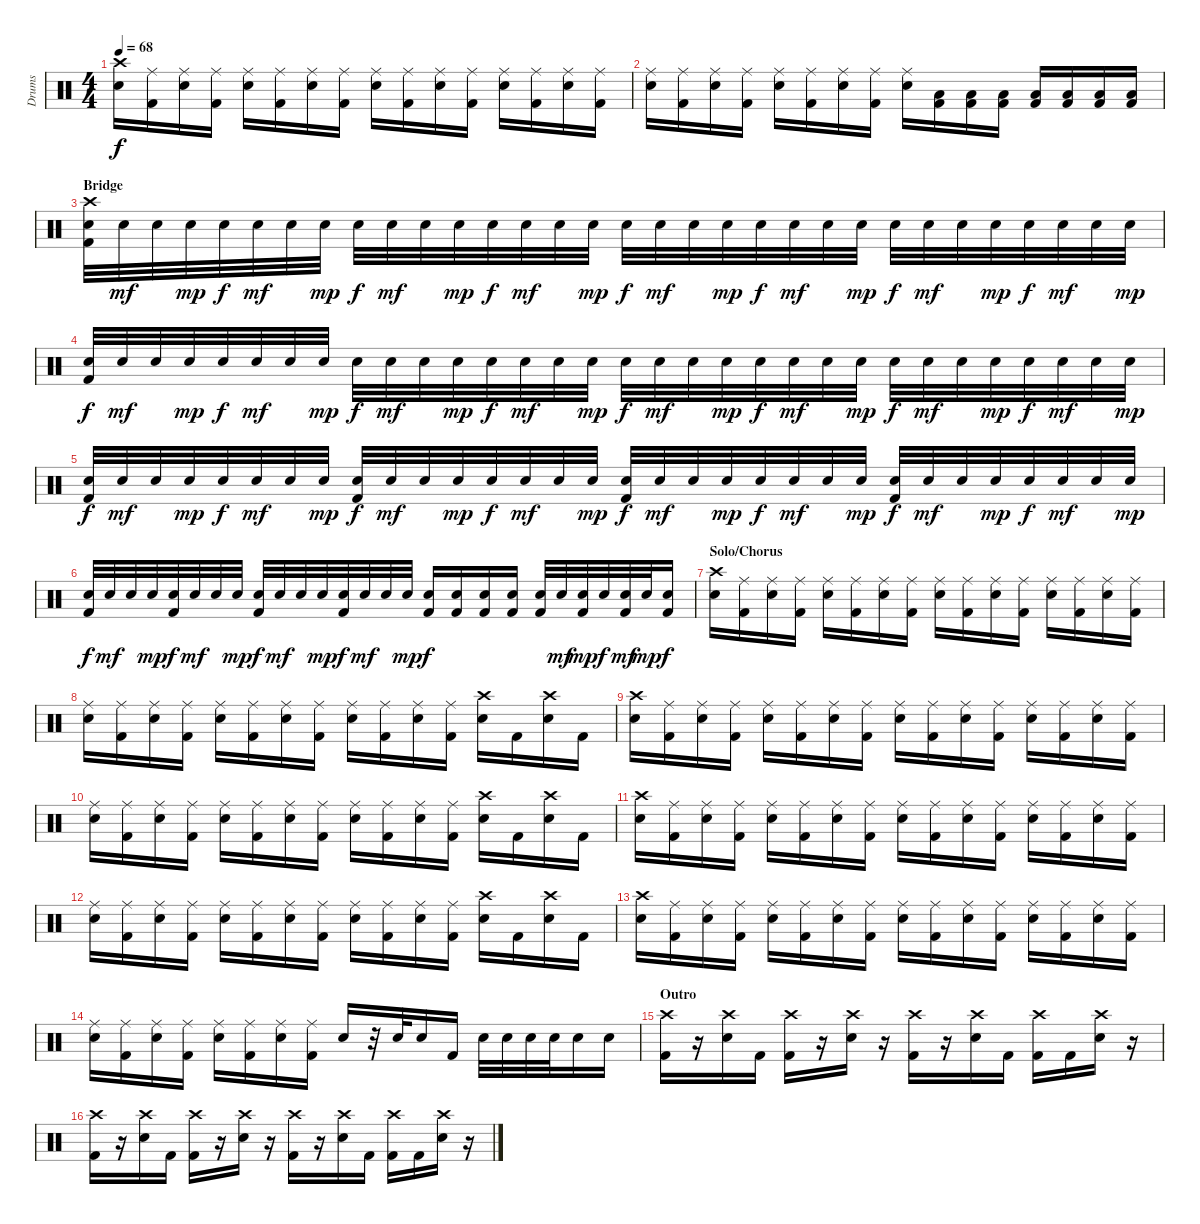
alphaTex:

\track ("Drums" "Drums") {instrument percussion}
\staff {score}
\articulation defaults
\ts (4 4)
\tempo 68
\clef neutral
\ks c
("Crash high (hit)" "Electric Snare (hit)").16{dy f} ("Ride (middle)" "Kick (hit) 2").16 ("Ride (middle)" "Electric Snare (hit)").16 ("Ride (middle)" "Kick (hit) 2").16 ("Ride (middle)" "Electric Snare (hit)").16 ("Ride (middle)" "Kick (hit) 2").16 ("Ride (middle)" "Electric Snare (hit)").16 ("Ride (middle)" "Kick (hit) 2").16 ("Ride (middle)" "Electric Snare (hit)").16 ("Ride (middle)" "Kick (hit) 2").16 ("Ride (middle)" "Electric Snare (hit)").16 ("Ride (middle)" "Kick (hit) 2").16 ("Ride (middle)" "Electric Snare (hit)").16 ("Ride (middle)" "Kick (hit) 2").16 ("Ride (middle)" "Electric Snare (hit)").16 ("Ride (middle)" "Kick (hit) 2").16 |
("Ride (middle)" "Electric Snare (hit)").16 ("Ride (middle)" "Kick (hit) 2").16 ("Ride (middle)" "Electric Snare (hit)").16 ("Ride (middle)" "Kick (hit) 2").16 ("Ride (middle)" "Electric Snare (hit)").16 ("Ride (middle)" "Kick (hit) 2").16 ("Ride (middle)" "Electric Snare (hit)").16 ("Ride (middle)" "Kick (hit) 2").16 ("Ride (middle)" "Electric Snare (hit)").16 ("Low Floor Tom (hit)" "Kick (hit) 2").16 ("Low Floor Tom (hit)" "Kick (hit) 2").16 ("Low Floor Tom (hit)" "Kick (hit) 2").16 ("Low Floor Tom (hit)" "Kick (hit) 2").16 ("Low Floor Tom (hit)" "Kick (hit) 2").16 ("Low Floor Tom (hit)" "Kick (hit) 2").16 ("Low Floor Tom (hit)" "Kick (hit) 2").16 |
\section ("" "Bridge")
("Crash high (hit)" "Electric Snare (hit)" "Kick (hit) 2").32 "Electric Snare (hit)".32{dy mf} "Electric Snare (hit)".32 "Electric Snare (hit)".32{dy mp} "Electric Snare (hit)".32{dy f} "Electric Snare (hit)".32{dy mf} "Electric Snare (hit)".32 "Electric Snare (hit)".32{dy mp} "Electric Snare (hit)".32{dy f} "Electric Snare (hit)".32{dy mf} "Electric Snare (hit)".32 "Electric Snare (hit)".32{dy mp} "Electric Snare (hit)".32{dy f} "Electric Snare (hit)".32{dy mf} "Electric Snare (hit)".32 "Electric Snare (hit)".32{dy mp} "Electric Snare (hit)".32{dy f} "Electric Snare (hit)".32{dy mf} "Electric Snare (hit)".32 "Electric Snare (hit)".32{dy mp} "Electric Snare (hit)".32{dy f} "Electric Snare (hit)".32{dy mf} "Electric Snare (hit)".32 "Electric Snare (hit)".32{dy mp} "Electric Snare (hit)".32{dy f} "Electric Snare (hit)".32{dy mf} "Electric Snare (hit)".32 "Electric Snare (hit)".32{dy mp} "Electric Snare (hit)".32{dy f} "Electric Snare (hit)".32{dy mf} "Electric Snare (hit)".32 "Electric Snare (hit)".32{dy mp} |
("Electric Snare (hit)" "Kick (hit) 2").32{dy f} "Electric Snare (hit)".32{dy mf} "Electric Snare (hit)".32 "Electric Snare (hit)".32{dy mp} "Electric Snare (hit)".32{dy f} "Electric Snare (hit)".32{dy mf} "Electric Snare (hit)".32 "Electric Snare (hit)".32{dy mp} "Electric Snare (hit)".32{dy f} "Electric Snare (hit)".32{dy mf} "Electric Snare (hit)".32 "Electric Snare (hit)".32{dy mp} "Electric Snare (hit)".32{dy f} "Electric Snare (hit)".32{dy mf} "Electric Snare (hit)".32 "Electric Snare (hit)".32{dy mp} "Electric Snare (hit)".32{dy f} "Electric Snare (hit)".32{dy mf} "Electric Snare (hit)".32 "Electric Snare (hit)".32{dy mp} "Electric Snare (hit)".32{dy f} "Electric Snare (hit)".32{dy mf} "Electric Snare (hit)".32 "Electric Snare (hit)".32{dy mp} "Electric Snare (hit)".32{dy f} "Electric Snare (hit)".32{dy mf} "Electric Snare (hit)".32 "Electric Snare (hit)".32{dy mp} "Electric Snare (hit)".32{dy f} "Electric Snare (hit)".32{dy mf} "Electric Snare (hit)".32 "Electric Snare (hit)".32{dy mp} |
("Electric Snare (hit)" "Kick (hit) 2").32{dy f} "Electric Snare (hit)".32{dy mf} "Electric Snare (hit)".32 "Electric Snare (hit)".32{dy mp} "Electric Snare (hit)".32{dy f} "Electric Snare (hit)".32{dy mf} "Electric Snare (hit)".32 "Electric Snare (hit)".32{dy mp} ("Electric Snare (hit)" "Kick (hit) 2").32{dy f} "Electric Snare (hit)".32{dy mf} "Electric Snare (hit)".32 "Electric Snare (hit)".32{dy mp} "Electric Snare (hit)".32{dy f} "Electric Snare (hit)".32{dy mf} "Electric Snare (hit)".32 "Electric Snare (hit)".32{dy mp} ("Electric Snare (hit)" "Kick (hit) 2").32{dy f} "Electric Snare (hit)".32{dy mf} "Electric Snare (hit)".32 "Electric Snare (hit)".32{dy mp} "Electric Snare (hit)".32{dy f} "Electric Snare (hit)".32{dy mf} "Electric Snare (hit)".32 "Electric Snare (hit)".32{dy mp} ("Electric Snare (hit)" "Kick (hit) 2").32{dy f} "Electric Snare (hit)".32{dy mf} "Electric Snare (hit)".32 "Electric Snare (hit)".32{dy mp} "Electric Snare (hit)".32{dy f} "Electric Snare (hit)".32{dy mf} "Electric Snare (hit)".32 "Electric Snare (hit)".32{dy mp} |
("Electric Snare (hit)" "Kick (hit) 2").32{dy f} "Electric Snare (hit)".32{dy mf} "Electric Snare (hit)".32 "Electric Snare (hit)".32{dy mp} ("Electric Snare (hit)" "Kick (hit) 2").32{dy f} "Electric Snare (hit)".32{dy mf} "Electric Snare (hit)".32 "Electric Snare (hit)".32{dy mp} ("Electric Snare (hit)" "Kick (hit) 2").32{dy f} "Electric Snare (hit)".32{dy mf} "Electric Snare (hit)".32 "Electric Snare (hit)".32{dy mp} ("Electric Snare (hit)" "Kick (hit) 2").32{dy f} "Electric Snare (hit)".32{dy mf} "Electric Snare (hit)".32 "Electric Snare (hit)".32{dy mp} ("Electric Snare (hit)" "Kick (hit) 2").16{dy f} ("Electric Snare (hit)" "Kick (hit) 2").16 ("Electric Snare (hit)" "Kick (hit) 2").16 ("Electric Snare (hit)" "Kick (hit) 2").16 ("Electric Snare (hit)" "Kick (hit) 2").32 "Electric Snare (hit)".32{dy mf} ("Electric Snare (hit)" "Kick (hit) 2").32{dy mp} "Electric Snare (hit)".32{dy f} ("Electric Snare (hit)" "Kick (hit) 2").32{dy mf} "Electric Snare (hit)".32{dy mp} ("Electric Snare (hit)" "Kick (hit) 2").16{dy f} |
\section ("" "Solo/Chorus")
("Crash high (hit)" "Electric Snare (hit)").16 ("Ride (middle)" "Kick (hit) 2").16 ("Ride (middle)" "Electric Snare (hit)").16 ("Ride (middle)" "Kick (hit) 2").16 ("Ride (middle)" "Electric Snare (hit)").16 ("Ride (middle)" "Kick (hit) 2").16 ("Ride (middle)" "Electric Snare (hit)").16 ("Ride (middle)" "Kick (hit) 2").16 ("Ride (middle)" "Electric Snare (hit)").16 ("Ride (middle)" "Kick (hit) 2").16 ("Ride (middle)" "Electric Snare (hit)").16 ("Ride (middle)" "Kick (hit) 2").16 ("Ride (middle)" "Electric Snare (hit)").16 ("Ride (middle)" "Kick (hit) 2").16 ("Ride (middle)" "Electric Snare (hit)").16 ("Ride (middle)" "Kick (hit) 2").16 |
("Ride (middle)" "Electric Snare (hit)").16 ("Ride (middle)" "Kick (hit) 2").16 ("Ride (middle)" "Electric Snare (hit)").16 ("Ride (middle)" "Kick (hit) 2").16 ("Ride (middle)" "Electric Snare (hit)").16 ("Ride (middle)" "Kick (hit) 2").16 ("Ride (middle)" "Electric Snare (hit)").16 ("Ride (middle)" "Kick (hit) 2").16 ("Ride (middle)" "Electric Snare (hit)").16 ("Ride (middle)" "Kick (hit) 2").16 ("Ride (middle)" "Electric Snare (hit)").16 ("Ride (middle)" "Kick (hit) 2").16 ("Crash high (hit)" "Electric Snare (hit)").16 "Kick (hit) 2".16 ("Crash high (hit)" "Electric Snare (hit)").16 "Kick (hit) 2".16 |
("Crash high (hit)" "Electric Snare (hit)").16 ("Ride (middle)" "Kick (hit) 2").16 ("Ride (middle)" "Electric Snare (hit)").16 ("Ride (middle)" "Kick (hit) 2").16 ("Ride (middle)" "Electric Snare (hit)").16 ("Ride (middle)" "Kick (hit) 2").16 ("Ride (middle)" "Electric Snare (hit)").16 ("Ride (middle)" "Kick (hit) 2").16 ("Ride (middle)" "Electric Snare (hit)").16 ("Ride (middle)" "Kick (hit) 2").16 ("Ride (middle)" "Electric Snare (hit)").16 ("Ride (middle)" "Kick (hit) 2").16 ("Ride (middle)" "Electric Snare (hit)").16 ("Ride (middle)" "Kick (hit) 2").16 ("Ride (middle)" "Electric Snare (hit)").16 ("Ride (middle)" "Kick (hit) 2").16 |
("Ride (middle)" "Electric Snare (hit)").16 ("Ride (middle)" "Kick (hit) 2").16 ("Ride (middle)" "Electric Snare (hit)").16 ("Ride (middle)" "Kick (hit) 2").16 ("Ride (middle)" "Electric Snare (hit)").16 ("Ride (middle)" "Kick (hit) 2").16 ("Ride (middle)" "Electric Snare (hit)").16 ("Ride (middle)" "Kick (hit) 2").16 ("Ride (middle)" "Electric Snare (hit)").16 ("Ride (middle)" "Kick (hit) 2").16 ("Ride (middle)" "Electric Snare (hit)").16 ("Ride (middle)" "Kick (hit) 2").16 ("Crash high (hit)" "Electric Snare (hit)").16 "Kick (hit) 2".16 ("Crash high (hit)" "Electric Snare (hit)").16 "Kick (hit) 2".16 |
("Crash high (hit)" "Electric Snare (hit)").16 ("Ride (middle)" "Kick (hit) 2").16 ("Ride (middle)" "Electric Snare (hit)").16 ("Ride (middle)" "Kick (hit) 2").16 ("Ride (middle)" "Electric Snare (hit)").16 ("Ride (middle)" "Kick (hit) 2").16 ("Ride (middle)" "Electric Snare (hit)").16 ("Ride (middle)" "Kick (hit) 2").16 ("Ride (middle)" "Electric Snare (hit)").16 ("Ride (middle)" "Kick (hit) 2").16 ("Ride (middle)" "Electric Snare (hit)").16 ("Ride (middle)" "Kick (hit) 2").16 ("Ride (middle)" "Electric Snare (hit)").16 ("Ride (middle)" "Kick (hit) 2").16 ("Ride (middle)" "Electric Snare (hit)").16 ("Ride (middle)" "Kick (hit) 2").16 |
("Ride (middle)" "Electric Snare (hit)").16 ("Ride (middle)" "Kick (hit) 2").16 ("Ride (middle)" "Electric Snare (hit)").16 ("Ride (middle)" "Kick (hit) 2").16 ("Ride (middle)" "Electric Snare (hit)").16 ("Ride (middle)" "Kick (hit) 2").16 ("Ride (middle)" "Electric Snare (hit)").16 ("Ride (middle)" "Kick (hit) 2").16 ("Ride (middle)" "Electric Snare (hit)").16 ("Ride (middle)" "Kick (hit) 2").16 ("Ride (middle)" "Electric Snare (hit)").16 ("Ride (middle)" "Kick (hit) 2").16 ("Crash high (hit)" "Electric Snare (hit)").16 "Kick (hit) 2".16 ("Crash high (hit)" "Electric Snare (hit)").16 "Kick (hit) 2".16 |
("Crash high (hit)" "Electric Snare (hit)").16 ("Ride (middle)" "Kick (hit) 2").16 ("Ride (middle)" "Electric Snare (hit)").16 ("Ride (middle)" "Kick (hit) 2").16 ("Ride (middle)" "Electric Snare (hit)").16 ("Ride (middle)" "Kick (hit) 2").16 ("Ride (middle)" "Electric Snare (hit)").16 ("Ride (middle)" "Kick (hit) 2").16 ("Ride (middle)" "Electric Snare (hit)").16 ("Ride (middle)" "Kick (hit) 2").16 ("Ride (middle)" "Electric Snare (hit)").16 ("Ride (middle)" "Kick (hit) 2").16 ("Ride (middle)" "Electric Snare (hit)").16 ("Ride (middle)" "Kick (hit) 2").16 ("Ride (middle)" "Electric Snare (hit)").16 ("Ride (middle)" "Kick (hit) 2").16 |
("Ride (middle)" "Electric Snare (hit)").16 ("Ride (middle)" "Kick (hit) 2").16 ("Ride (middle)" "Electric Snare (hit)").16 ("Ride (middle)" "Kick (hit) 2").16 ("Ride (middle)" "Electric Snare (hit)").16 ("Ride (middle)" "Kick (hit) 2").16 ("Ride (middle)" "Electric Snare (hit)").16 ("Ride (middle)" "Kick (hit) 2").16 "Electric Snare (hit)".16 r.32 "Electric Snare (hit)".32 "Electric Snare (hit)".16 "Kick (hit) 2".16 "Electric Snare (hit)".32 "Electric Snare (hit)".32 "Electric Snare (hit)".32 "Electric Snare (hit)".32 "Electric Snare (hit)".16 "Electric Snare (hit)".16 |
\section ("" "Outro")
("Crash high (hit)" "Kick (hit) 2").16 r.16 ("Crash high (hit)" "Electric Snare (hit)").16 "Kick (hit) 2".16 ("Crash high (hit)" "Kick (hit) 2").16 r.16 ("Crash high (hit)" "Electric Snare (hit)").16 r.16 ("Crash high (hit)" "Kick (hit) 2").16 r.16 ("Crash high (hit)" "Electric Snare (hit)").16 "Kick (hit) 2".16 ("Crash high (hit)" "Kick (hit) 2").16 "Kick (hit) 2".16 ("Crash high (hit)" "Electric Snare (hit)").16 r.16 |
("Crash high (hit)" "Kick (hit) 2").16 r.16 ("Crash high (hit)" "Electric Snare (hit)").16 "Kick (hit) 2".16 ("Crash high (hit)" "Kick (hit) 2").16 r.16 ("Crash high (hit)" "Electric Snare (hit)").16 r.16 ("Crash high (hit)" "Kick (hit) 2").16 r.16 ("Crash high (hit)" "Electric Snare (hit)").16 "Kick (hit) 2".16 ("Crash high (hit)" "Kick (hit) 2").16 "Kick (hit) 2".16 ("Crash high (hit)" "Electric Snare (hit)").16 r.16
